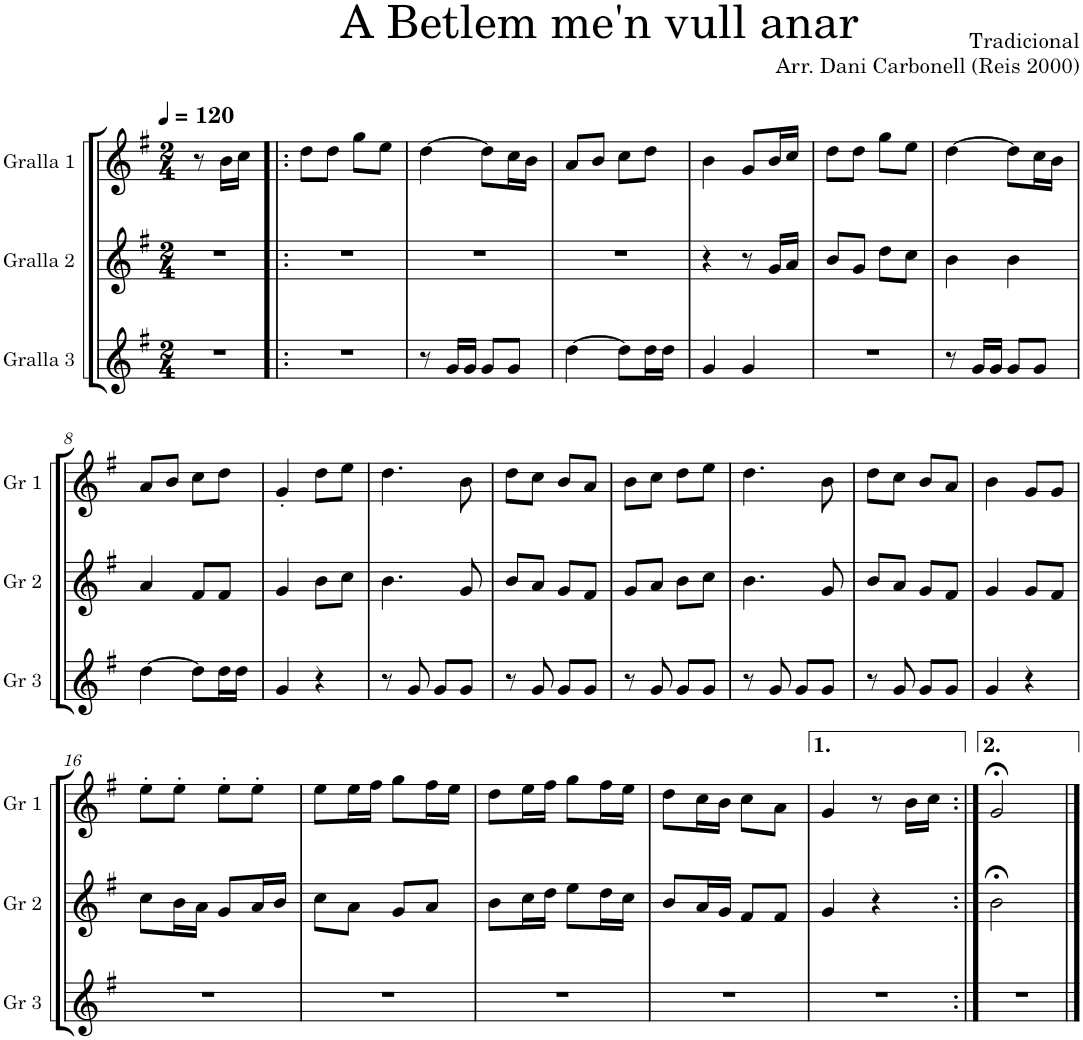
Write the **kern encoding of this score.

**kern	**kern	**kern
*part3	*part2	*part1
*staff3	*staff2	*staff1
*I"Gralla 3	*I"Gralla 2	*I"Gralla 1
*I'Gr 3	*I'Gr 2	*I'Gr 1
*clefG2	*clefG2	*clefG2
*k[f#]	*k[f#]	*k[f#]
*M2/4	*M2/4	*M2/4
*MM120	*MM120	*MM120
=1	=1	=1
2r	2r	8r
.	.	16b\LL
.	.	16cc\JJ
.	.	4ryy
=2!|:	=2!|:	=2!|:
2r	2r	8dd\L
.	.	8dd\J
.	.	8gg\L
.	.	8ee\J
=3	=3	=3
8r	2r	[4dd\
16g/LL	.	.
16g/JJ	.	.
8g/L	.	8dd\L]
8g/J	.	16cc\L
.	.	16b\JJ
=4	=4	=4
[4dd\	2r	8a/L
.	.	8b/J
8dd\L]	.	8cc\L
16dd\L	.	8dd\J
16dd\JJ	.	.
=5	=5	=5
4g/	4r	4b\
4g/	8r	8g/L
.	16g/LL	16b/L
.	16a/JJ	16cc/JJ
=6	=6	=6
2r	8b/L	8dd\L
.	8g/J	8dd\J
.	8dd\L	8gg\L
.	8cc\J	8ee\J
=7	=7	=7
8r	4b\	[4dd\
16g/LL	.	.
16g/JJ	.	.
8g/L	4b\	8dd\L]
8g/J	.	16cc\L
.	.	16b\JJ
!!LO:LB:g=z
=8	=8	=8
[4dd\	4a/	8a/L
.	.	8b/J
8dd\L]	8f#/L	8cc\L
16dd\L	8f#/J	8dd\J
16dd\JJ	.	.
=9	=9	=9
4g/	4g/	4g'/
4r	8b\L	8dd\L
.	8cc\J	8ee\J
=10	=10	=10
8r	4.b\	4.dd\
8g/	.	.
8g/L	.	.
8g/J	8g/	8b\
=11	=11	=11
8r	8b/L	8dd\L
8g/	8a/J	8cc\J
8g/L	8g/L	8b/L
8g/J	8f#/J	8a/J
=12	=12	=12
8r	8g/L	8b\L
8g/	8a/J	8cc\J
8g/L	8b\L	8dd\L
8g/J	8cc\J	8ee\J
=13	=13	=13
8r	4.b\	4.dd\
8g/	.	.
8g/L	.	.
8g/J	8g/	8b\
=14	=14	=14
8r	8b/L	8dd\L
8g/	8a/J	8cc\J
8g/L	8g/L	8b/L
8g/J	8f#/J	8a/J
=15	=15	=15
4g/	4g/	4b\
4r	8g/L	8g/L
.	8f#/J	8g/J
!!LO:LB:g=z
=16	=16	=16
2r	8cc\L	8ee'\L
.	16b\L	8ee'\J
.	16a\JJ	.
.	8g/L	8ee'\L
.	16a/L	8ee'\J
.	16b/JJ	.
=17	=17	=17
2r	8cc\L	8ee\L
.	8a\J	16ee\L
.	.	16ff#\JJ
.	8g/L	8gg\L
.	8a/J	16ff#\L
.	.	16ee\JJ
=18	=18	=18
2r	8b\L	8dd\L
.	16cc\L	16ee\L
.	16dd\JJ	16ff#\JJ
.	8ee\L	8gg\L
.	16dd\L	16ff#\L
.	16cc\JJ	16ee\JJ
=19	=19	=19
2r	8b/L	8dd\L
.	16a/L	16cc\L
.	16g/JJ	16b\JJ
.	8f#/L	8cc\L
.	8f#/J	8a\J
=20	=20	=20
2r	4g/	4g/
.	4r	8r
.	.	16b\LL
.	.	16cc\JJ
=21:|!	=21:|!	=21:|!
2r	2b;<\	2g;</
==	==	==
*-	*-	*-
